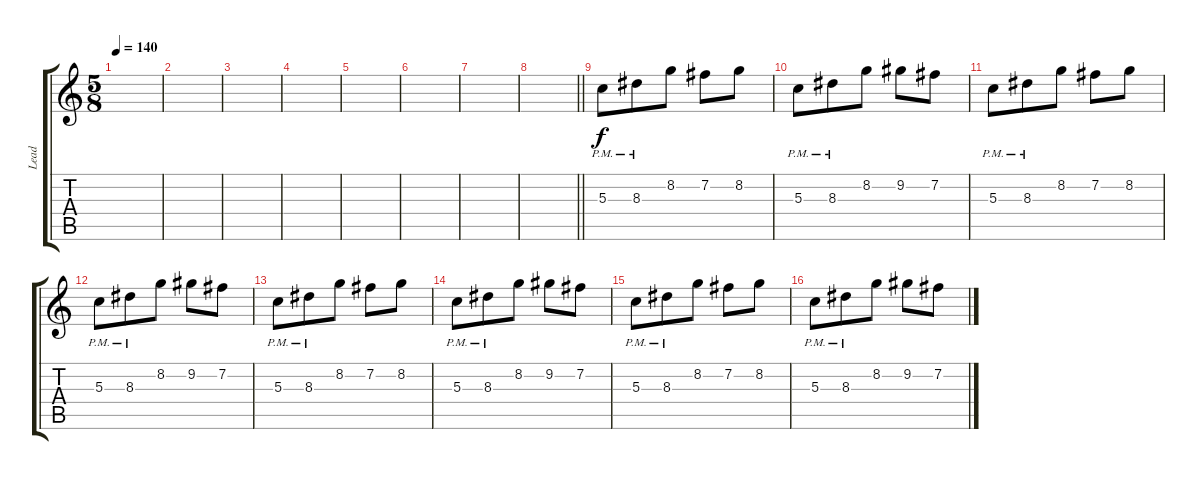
\track ("Lead" "Lead") {instrument overdrivenguitar}
\staff {score tabs}
\tuning (E4 B3 G3 D3 A2 E2) {hide}
\ts (5 8)
\tempo 140
\clef g2
\ks c
|
|
|
|
|
|
|
\barLineRight lightlight
|
5.3{pm}.8 8.3{pm}.8 8.2.8 7.2.8 8.2.8 |
5.3{pm}.8 8.3{pm}.8 8.2.8 9.2.8 7.2.8 |
5.3{pm}.8 8.3{pm}.8 8.2.8 7.2.8 8.2.8 |
5.3{pm}.8 8.3{pm}.8 8.2.8 9.2.8 7.2.8 |
5.3{pm}.8 8.3{pm}.8 8.2.8 7.2.8 8.2.8 |
5.3{pm}.8 8.3{pm}.8 8.2.8 9.2.8 7.2.8 |
5.3{pm}.8 8.3{pm}.8 8.2.8 7.2.8 8.2.8 |
5.3{pm}.8 8.3{pm}.8 8.2.8 9.2.8 7.2.8
